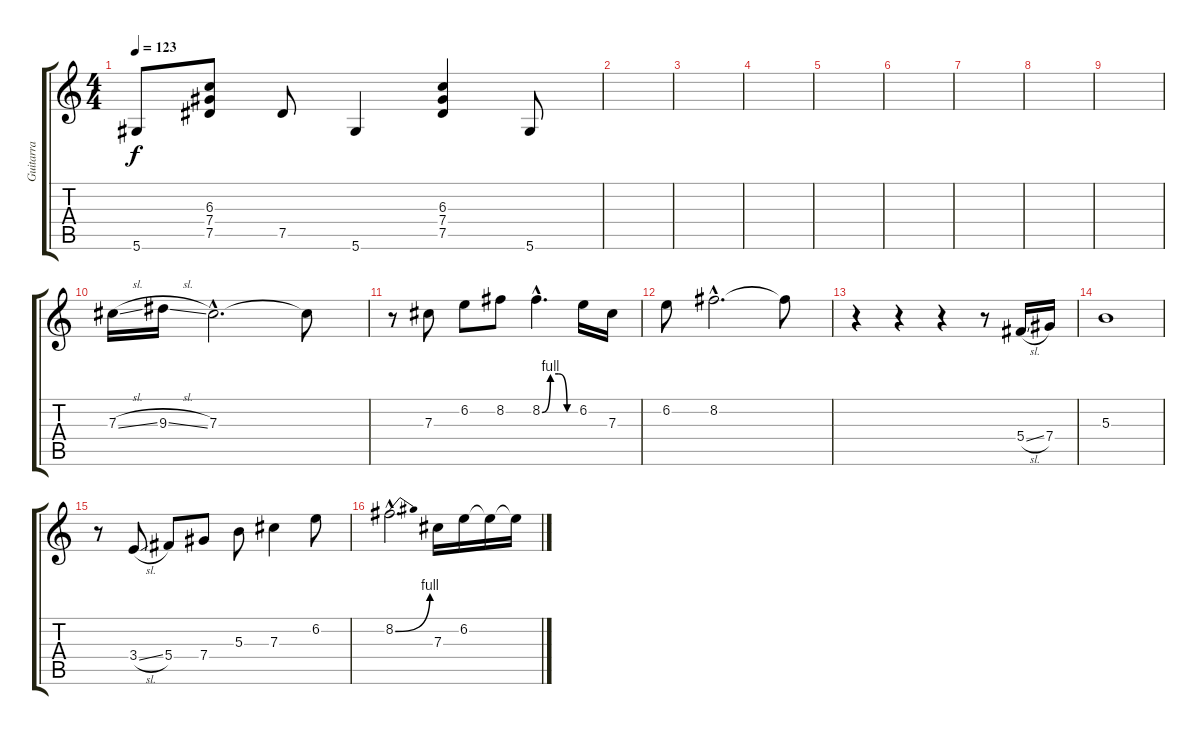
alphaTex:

\track ("Guitarra" "Guitarra") {instrument electricguitarjazz}
\staff {score tabs}
\tuning (Eb4 Bb3 Gb3 Db3 Ab2 Eb2) {hide}
\ts (4 4)
\tempo 123
\clef g2
\ks c
5.6{t}.8{dy f} (6.3 7.4 7.5).8 7.5.8 5.6.4 (6.3 7.4 7.5).4 5.6.8 |
|
|
|
|
|
|
|
|
7.3{sl}.16 9.3{sl}.16 7.3{hac}.2{d} 7.3{t}.8 |
r.8 7.3.8 6.2.8 8.2.8 8.2{be (custom 0 0 15 4 30 4 45 0 60 0) hac}.4{d} 6.2.16 7.3.16 |
6.2.8 8.2{hac}.2{d} 8.2{t}.8 |
r.4 r.4 r.4 r.8 5.4{sl}.16 7.4.16 |
5.3.1 |
r.8 3.4{sl}.8 5.4.8 7.4.8 5.3.8 7.3.4 6.2.8 |
8.2{be (bend 0 0 60 4) hac}.2{d} 7.3.16 6.2.16 6.2{t}.16 6.2{t}.16
